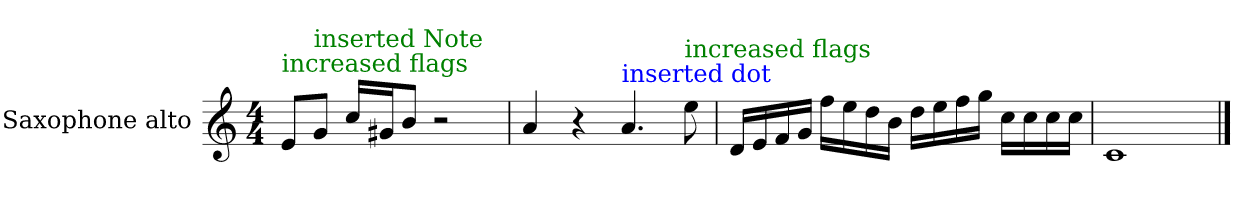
**kern
*part1
*staff1
*I"Saxophone alto
*I'Sax. A.
*clefG2
*ITrd5c9
*k[b-e-a-]
*M4/4
=1
!LO:TX:color=#008000:t=increased flags
8Gi/L
!LO:TX:color=#008000:t=inserted Note
8B-i/J
16e-/LL
16Bn/J
8d/J
2r
=2
4c/
4r
!LO:TX:color=#0000FF:t=inserted dot
4.cj/
!LO:TX:color=#008000:t=increased flags
8gi\
=3
16F/LL
16G/
16A-/
16B-/JJ
16a-\LL
16g\
16f\
16d\JJ
16f\LL
16g\
16a-\
16b-\JJ
16e-\LL
16e-\
16e-\
16e-\JJ
=4
1E-
==
*-
